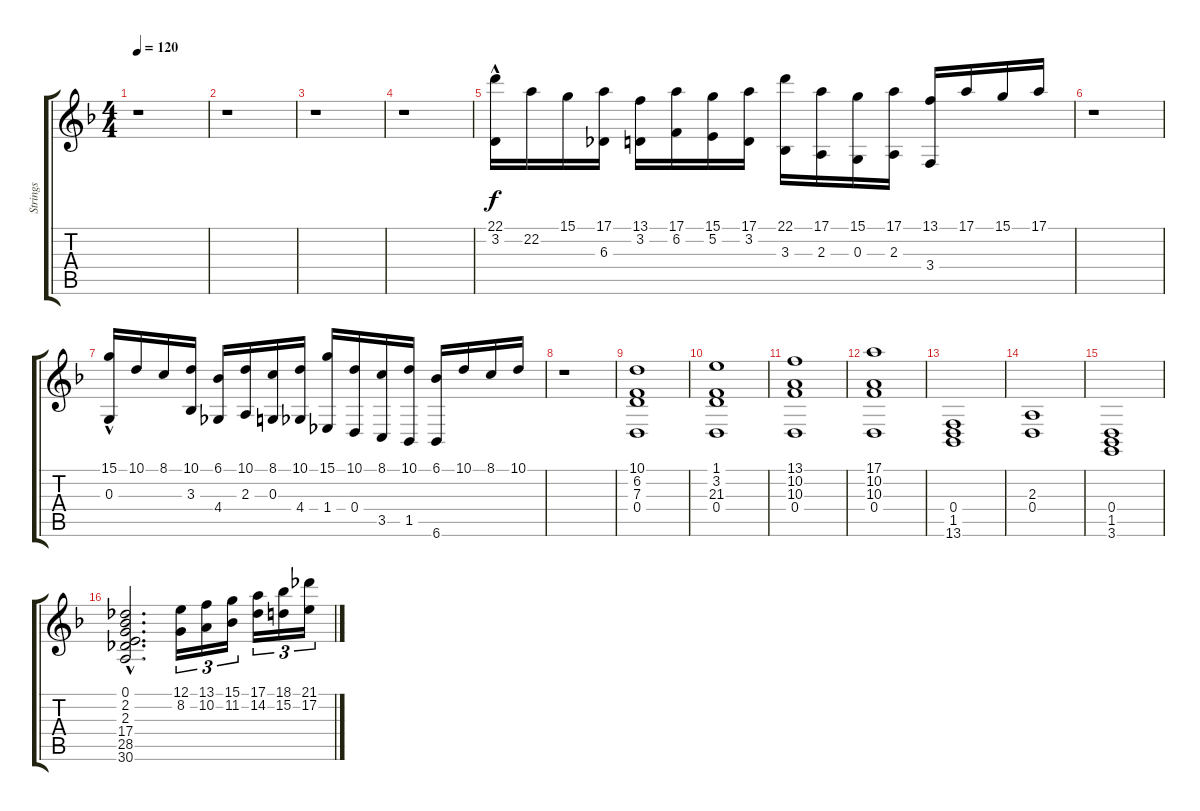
\track ("Strings" "Strings") {instrument stringensemble1}
\staff {score tabs}
\tuning (E4 B3 G3 D3 A2 E2) {hide}
\ts (4 4)
\tempo 120
\clef g2
\ks dminor
r.1{dy f} |
r.1 |
r.1 |
r.1 |
(22.1 3.2{hac}).16 22.2.16 15.1.16 (17.1 6.3).16 (13.1 3.2).16 (17.1 6.2).16 (15.1 5.2).16 (17.1 3.2).16 (22.1 3.3).16 (17.1 2.3).16 (15.1 0.3).16 (17.1 2.3).16 (13.1 3.4).16 17.1.16 15.1.16 17.1.16 |
r.1 |
(15.1 0.3{hac}).16 10.1.16 8.1.16 (10.1 3.3).16 (6.1 4.4).16 (10.1 2.3).16 (8.1 0.3).16 (10.1 4.4).16 (15.1 1.4).16 (10.1 0.4).16 (8.1 3.5).16 (10.1 1.5).16 (6.1 6.6).16 10.1.16 8.1.16 10.1.16 |
r.1 |
(10.1 6.2 7.3 0.4).1 |
(1.1 3.2 21.3 0.4).1 |
(13.1 10.2 10.3 0.4).1 |
(17.1 10.2 10.3 0.4).1 |
(0.4 1.5 13.6).1 |
(2.3 0.4).1 |
(0.4 1.5 3.6).1 |
(0.1{hac} 2.2{hac} 2.3{hac} 17.4{hac} 28.5{hac} 30.6{hac}).2{d} (12.1 8.2).16{tu (3 2)} (13.1 10.2).16{tu (3 2)} (15.1 11.2).16{tu (3 2)} (17.1 14.2).16{tu (3 2)} (18.1 15.2).16{tu (3 2)} (21.1 17.2).16{tu (3 2)}
